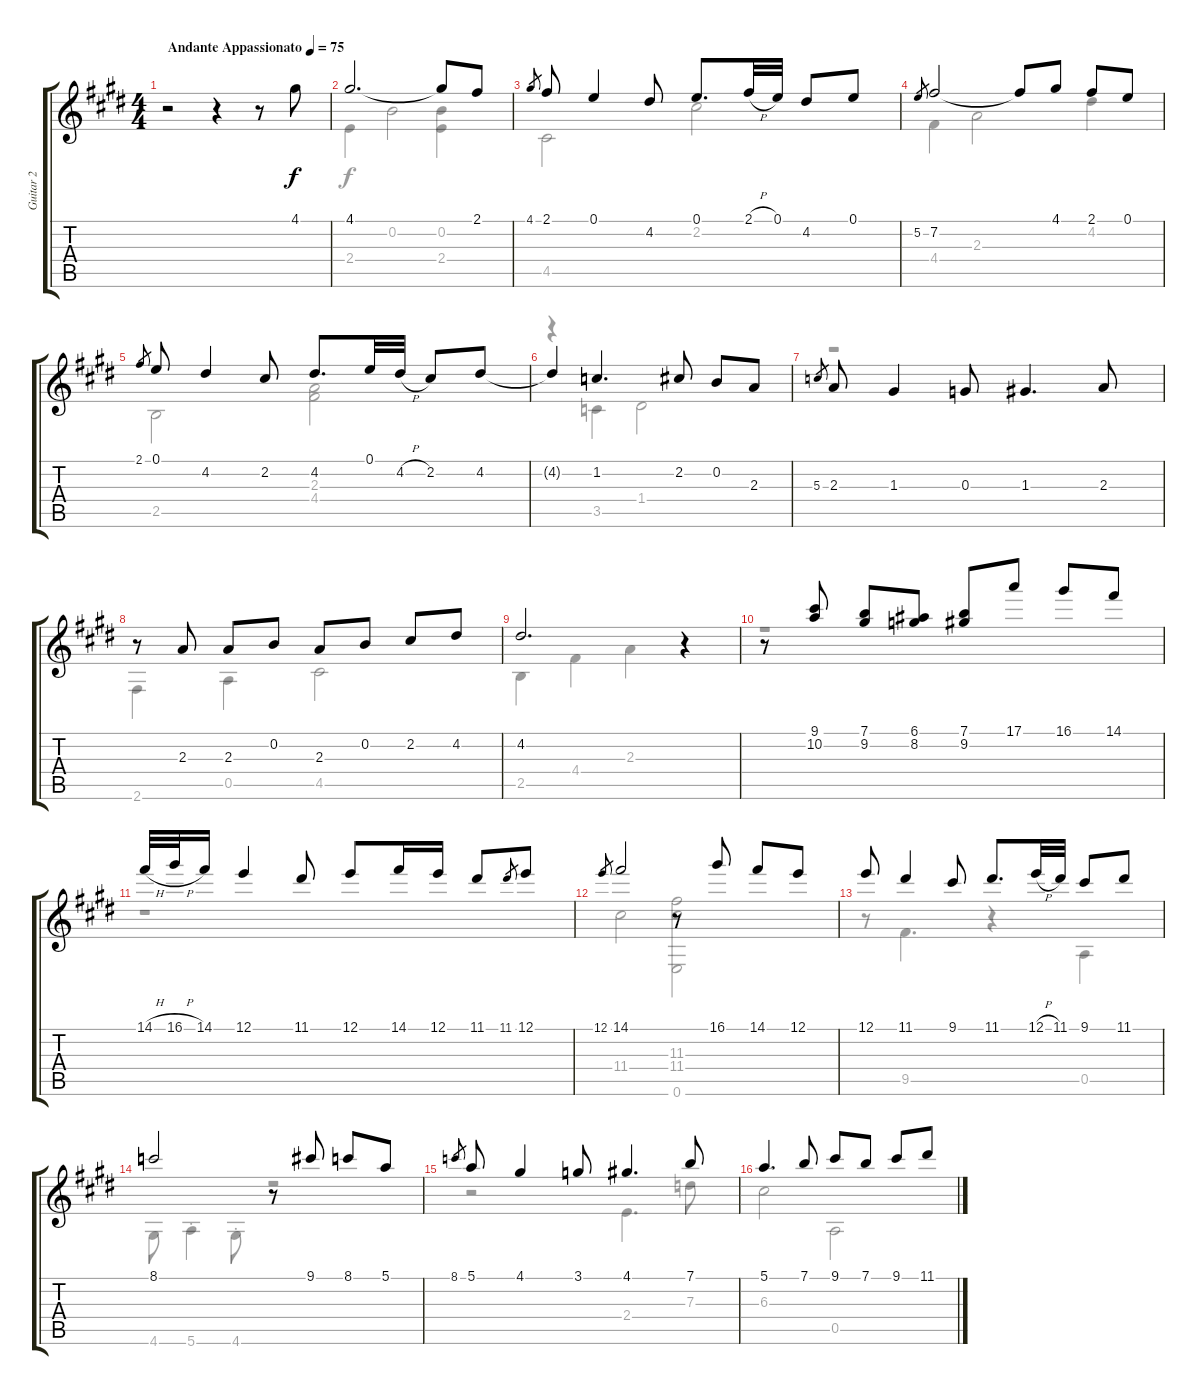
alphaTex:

\track ("Guitar 2" "Guitar 2") {instrument acousticguitarnylon}
\staff {score tabs}
\tuning (E4 B3 G3 D3 A2 E2) {hide}
\voice
\ts (4 4)
\tempo (75 "Andante Appassionato")
\clef g2
\ks e
r.2{dy f instrument acousticguitarnylon} r.4 r.8 4.1.8 |
4.1.2{d} 4.1{t}.8 2.1.8 |
4.1.8{gr} 2.1.8 0.1.4 4.2.8 0.1.8{d} 2.1{h}.32 0.1.32 4.2.8 0.1.8 |
5.2.8{gr} 7.2.2 7.2{t}.8 4.1.8 2.1.8 0.1.8 |
2.1.8{gr} 0.1.8 4.2.4 2.2.8 4.2.8{d} 0.1.32 4.2{h}.32 2.2.8 4.2.8 |
4.2{t}.4 1.2.4{d} 2.2.8 0.2.8 2.3.8 |
5.3.8{gr} 2.3.8 1.3.4 0.3.8 1.3.4{d} 2.3.8 |
r.8 2.3.8 2.3.8 0.2.8 2.3.8 0.2.8 2.2.8 4.2.8 |
4.2.2{d} r.4 |
r.8 (9.1 10.2).8 (7.1 9.2).8 (6.1 8.2).8 (7.1 9.2).8 17.1.8 16.1.8 14.1.8 |
14.1{h}.32 16.1{h}.32 14.1.16 12.1.4 11.1.8 12.1.8 14.1.16 12.1.16 11.1.8 11.1.8{gr} 12.1.8 |
12.1.8{gr} 14.1.2 r.8 16.1.8 14.1.8 12.1.8 |
12.1.8 11.1.4 9.1.8 11.1.8{d} 12.1{h}.32 11.1.32 9.1.8 11.1.8 |
8.1.2 r.8 9.1.8 8.1.8 5.1.8 |
8.1.8{gr} 5.1.8 4.1.4 3.1.8 4.1.4{d} 7.1.8 |
5.1.4{d} 7.1.8 9.1.8 7.1.8 9.1.8 11.1.8
\voice
\clef g2
\ottava regular
\simile none
\ks e
|
2.4.4 0.2.2 (0.2 2.4).4 |
4.5.2 2.2.2 |
4.4.4 2.3.2 4.2.4 |
2.5.2 (2.3 4.4).2 |
r.4 3.5.4 1.4.2 |
r.1 |
2.6.4 0.5.4 4.5.2 |
2.5.4 4.4.4 2.3.4 r.4 |
r.1 |
r.1 |
11.4.2 (11.3 11.4 0.6).2 |
r.8 9.5.4{d} r.4 0.5.4 |
4.6.8 5.6{st}.4 4.6{st}.8 r.2 |
r.2 2.4.4{d} 7.3.8 |
6.3.2 0.5.2
